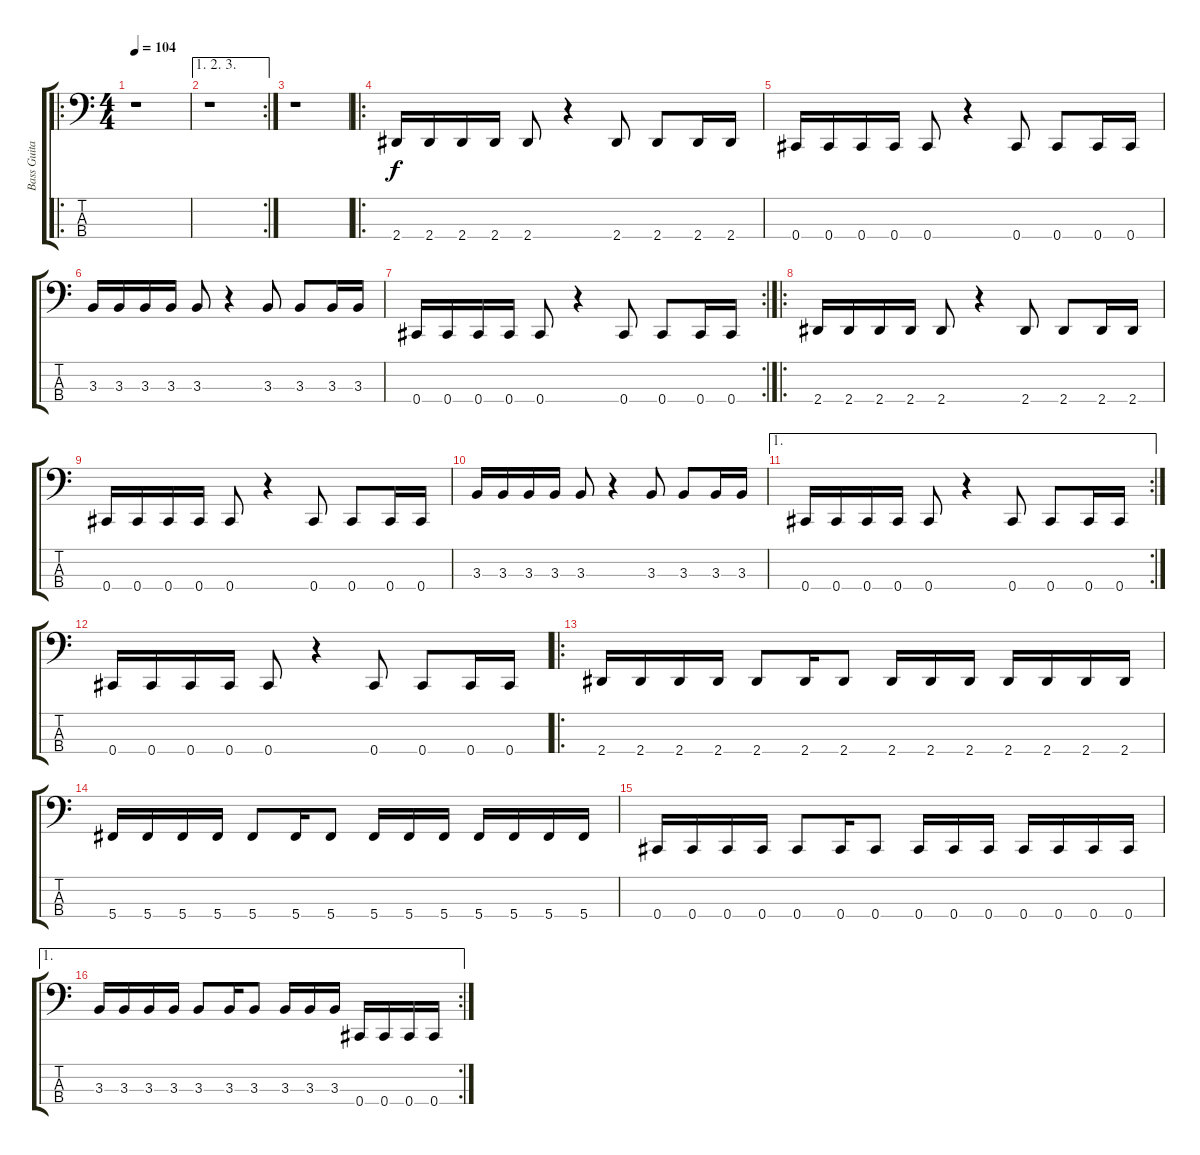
\track ("Bass Guitar" "Bass Guita") {instrument electricbasspick}
\staff {score tabs}
\tuning (Gb2 Db2 Ab1 Db1) {hide}
\ro
\ts (4 4)
\tempo 104
\clef f4
\ks c
r.1{dy f instrument electricbasspick} |
\ae (1 2 3)
\rc 2
r.1 |
r.1 |
\ro
2.4.16 2.4.16 2.4.16 2.4.16 2.4.8 r.4 2.4.8 2.4.8 2.4.16 2.4.16 |
0.4.16 0.4.16 0.4.16 0.4.16 0.4.8 r.4 0.4.8 0.4.8 0.4.16 0.4.16 |
3.3.16 3.3.16 3.3.16 3.3.16 3.3.8 r.4 3.3.8 3.3.8 3.3.16 3.3.16 |
\rc 2
0.4.16 0.4.16 0.4.16 0.4.16 0.4.8 r.4 0.4.8 0.4.8 0.4.16 0.4.16 |
\ro
2.4.16 2.4.16 2.4.16 2.4.16 2.4.8 r.4 2.4.8 2.4.8 2.4.16 2.4.16 |
0.4.16 0.4.16 0.4.16 0.4.16 0.4.8 r.4 0.4.8 0.4.8 0.4.16 0.4.16 |
3.3.16 3.3.16 3.3.16 3.3.16 3.3.8 r.4 3.3.8 3.3.8 3.3.16 3.3.16 |
\ae 1
\rc 2
0.4.16 0.4.16 0.4.16 0.4.16 0.4.8 r.4 0.4.8 0.4.8 0.4.16 0.4.16 |
0.4.16 0.4.16 0.4.16 0.4.16 0.4.8 r.4 0.4.8 0.4.8 0.4.16 0.4.16 |
\ro
2.4.16 2.4.16 2.4.16 2.4.16 2.4.8 2.4.16 2.4.8 2.4.16 2.4.16 2.4.16 2.4.16 2.4.16 2.4.16 2.4.16 |
5.4.16 5.4.16 5.4.16 5.4.16 5.4.8 5.4.16 5.4.8 5.4.16 5.4.16 5.4.16 5.4.16 5.4.16 5.4.16 5.4.16 |
0.4.16 0.4.16 0.4.16 0.4.16 0.4.8 0.4.16 0.4.8 0.4.16 0.4.16 0.4.16 0.4.16 0.4.16 0.4.16 0.4.16 |
\ae 1
\rc 2
3.3.16 3.3.16 3.3.16 3.3.16 3.3.8 3.3.16 3.3.8 3.3.16 3.3.16 3.3.16 0.4.16 0.4.16 0.4.16 0.4.16
